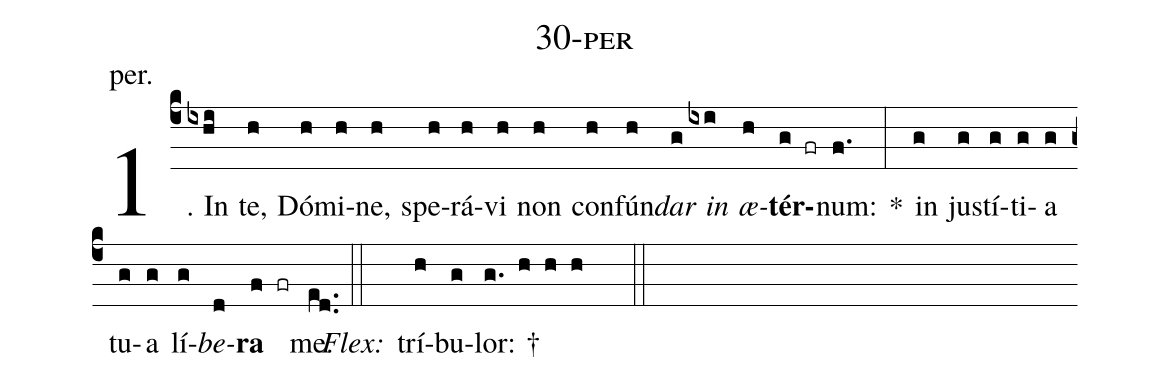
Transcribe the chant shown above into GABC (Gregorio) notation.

name: 30-per;
annotation: per.;
%%
(c4)1. In(ixhi) te,(h) Dó(h)mi(h)ne,(h) spe(h)rá(h)vi(h) non(h) con(h)fún(h)<i>dar</i>(g) <i>in</i>(ixi) <i>æ</i>(h)<b>tér</b>(g fr)num:(f.) *(:) in(g) jus(g)tí(g)ti(g)a(g) tu(g)a(g) lí(g)<i>be</i>(d)<b>ra</b>(f fr) me.(ed..) (::)
<i>Flex:</i>()  trí(h)bu(g)lor: †(g. h h h  ::)
